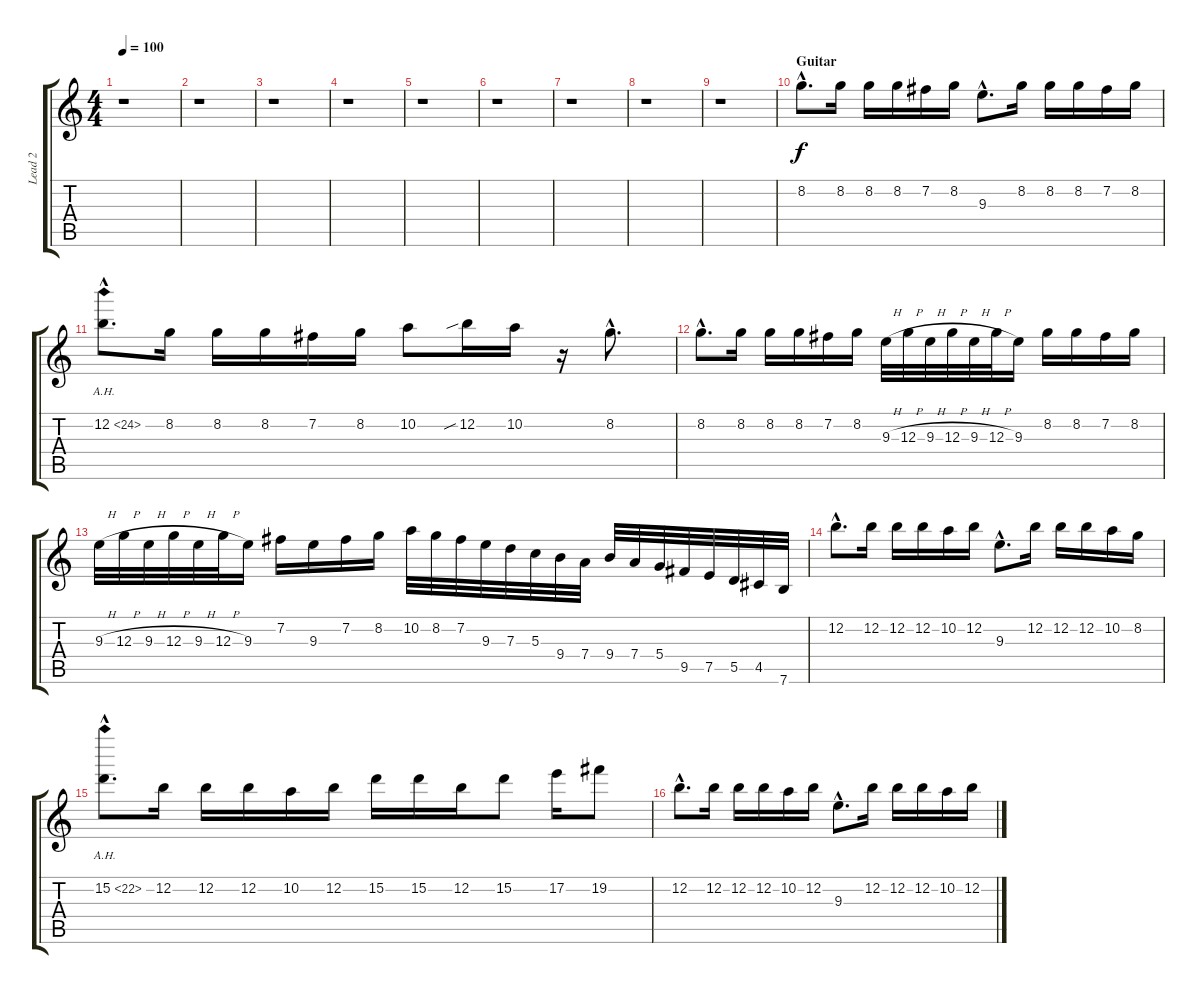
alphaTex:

\track ("Lead 2" "Lead 2") {instrument distortionguitar}
\staff {score tabs}
\tuning (E4 B3 G3 D3 A2 E2) {hide}
\ts (4 4)
\section ("" "")
\tempo 100
\clef g2
\ks c
r.1{dy f} |
r.1 |
r.1 |
r.1 |
r.1 |
r.1 |
r.1 |
r.1 |
r.1 |
\section ("" "Guitar ")
8.2{hac}.8{d} 8.2.16 8.2.16 8.2.16 7.2.16 8.2.16 9.3{hac}.8{d} 8.2.16 8.2.16 8.2.16 7.2.16 8.2.16 |
12.2{ah 12 hac}.8{d} 8.2.16 8.2.16 8.2.16 7.2.16 8.2.16 10.2.8 12.2{sib}.16 10.2.16 r.16 8.2{hac}.8{d} |
8.2{hac}.8{d} 8.2.16 8.2.16 8.2.16 7.2.16 8.2.16 9.3{h}.32 12.3{h}.32 9.3{h}.32 12.3{h}.32 9.3{h}.32 12.3{h}.32 9.3.16 8.2.16 8.2.16 7.2.16 8.2.16 |
9.3{h}.32 12.3{h}.32 9.3{h}.32 12.3{h}.32 9.3{h}.32 12.3{h}.32 9.3.16 7.2.16 9.3.16 7.2.16 8.2.16 10.2.32 8.2.32 7.2.32 9.3.32 7.3.32 5.3.32 9.4.32 7.4.32 9.4.32 7.4.32 5.4.32 9.5.32 7.5.32 5.5.32 4.5.32 7.6.32 |
12.2{hac}.8{d} 12.2.16 12.2.16 12.2.16 10.2.16 12.2.16 9.3{hac}.8{d} 12.2.16 12.2.16 12.2.16 10.2.16 8.2.16 |
15.2{ah 7 hac}.8{d} 12.2.16 12.2.16 12.2.16 10.2.16 12.2.16 15.2.16 15.2.16 12.2.16 15.2.8 17.2.16 19.2.8 |
12.2{hac}.8{d} 12.2.16 12.2.16 12.2.16 10.2.16 12.2.16 9.3{hac}.8{d} 12.2.16 12.2.16 12.2.16 10.2.16 12.2.16
